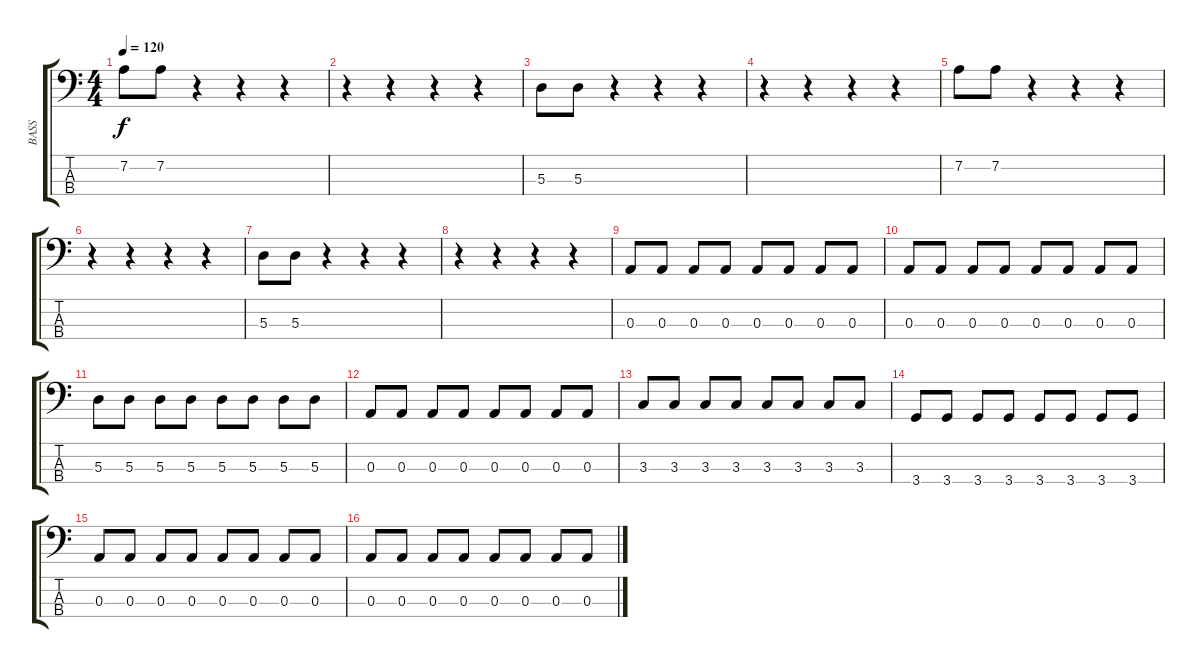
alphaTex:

\track ("BASS" "BASS") {instrument electricbassfinger}
\staff {score tabs}
\tuning (G2 D2 A1 E1) {hide}
\ts (4 4)
\tempo 120
\clef f4
\ks c
7.2.8{dy f} 7.2.8 r.4 r.4 r.4 |
r.4 r.4 r.4 r.4 |
5.3.8 5.3.8 r.4 r.4 r.4 |
r.4 r.4 r.4 r.4 |
7.2.8 7.2.8 r.4 r.4 r.4 |
r.4 r.4 r.4 r.4 |
5.3.8 5.3.8 r.4 r.4 r.4 |
r.4 r.4 r.4 r.4 |
0.3.8 0.3.8 0.3.8 0.3.8 0.3.8 0.3.8 0.3.8 0.3.8 |
0.3.8 0.3.8 0.3.8 0.3.8 0.3.8 0.3.8 0.3.8 0.3.8 |
5.3.8 5.3.8 5.3.8 5.3.8 5.3.8 5.3.8 5.3.8 5.3.8 |
0.3.8 0.3.8 0.3.8 0.3.8 0.3.8 0.3.8 0.3.8 0.3.8 |
3.3.8 3.3.8 3.3.8 3.3.8 3.3.8 3.3.8 3.3.8 3.3.8 |
3.4.8 3.4.8 3.4.8 3.4.8 3.4.8 3.4.8 3.4.8 3.4.8 |
0.3.8 0.3.8 0.3.8 0.3.8 0.3.8 0.3.8 0.3.8 0.3.8 |
0.3.8 0.3.8 0.3.8 0.3.8 0.3.8 0.3.8 0.3.8 0.3.8
